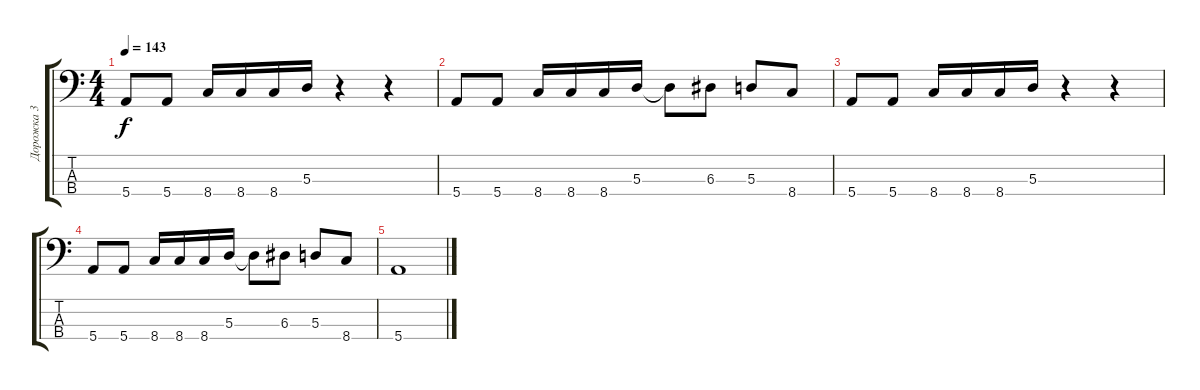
\track ("Дорожка 3" "Дорожка 3") {instrument electricbasspick}
\staff {score tabs}
\tuning (G2 D2 A1 E1) {hide}
\ts (4 4)
\tempo 143
\clef f4
\ks c
5.4.8{dy f} 5.4.8 8.4.16 8.4.16 8.4.16 5.3.16 r.4 r.4 |
5.4.8 5.4.8 8.4.16 8.4.16 8.4.16 5.3.16 5.3{t}.8 6.3.8 5.3.8 8.4.8 |
5.4.8 5.4.8 8.4.16 8.4.16 8.4.16 5.3.16 r.4 r.4 |
5.4.8 5.4.8 8.4.16 8.4.16 8.4.16 5.3.16 5.3{t}.8 6.3.8 5.3.8 8.4.8 |
5.4.1
